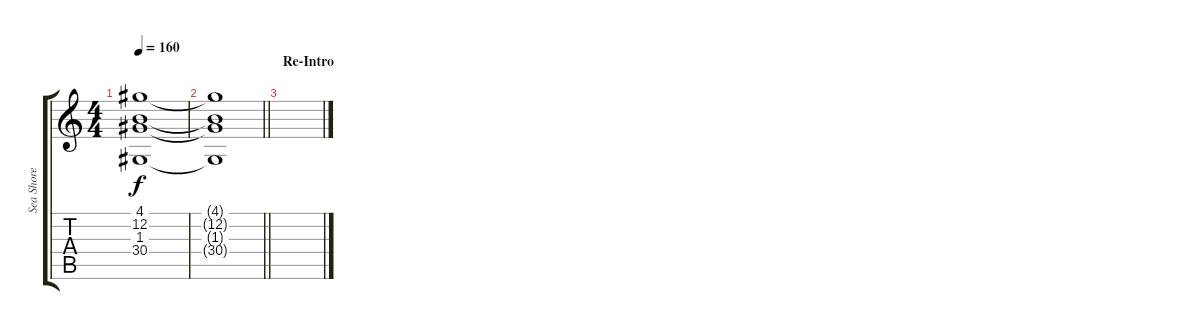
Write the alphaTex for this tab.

\track ("Sea Shore effect" "Sea Shore ") {instrument seashore}
\staff {score tabs}
\tuning (E4 B3 G3 D3 A2 E2) {hide}
\ts (4 4)
\tempo 160
\clef g2
\ks c
(4.1 12.2 1.3 30.4).1{dy f} |
\barLineRight lightlight
(4.1{t} 12.2{t} 1.3{t} 30.4{t}).1 |
\section ("" "Re-Intro")
